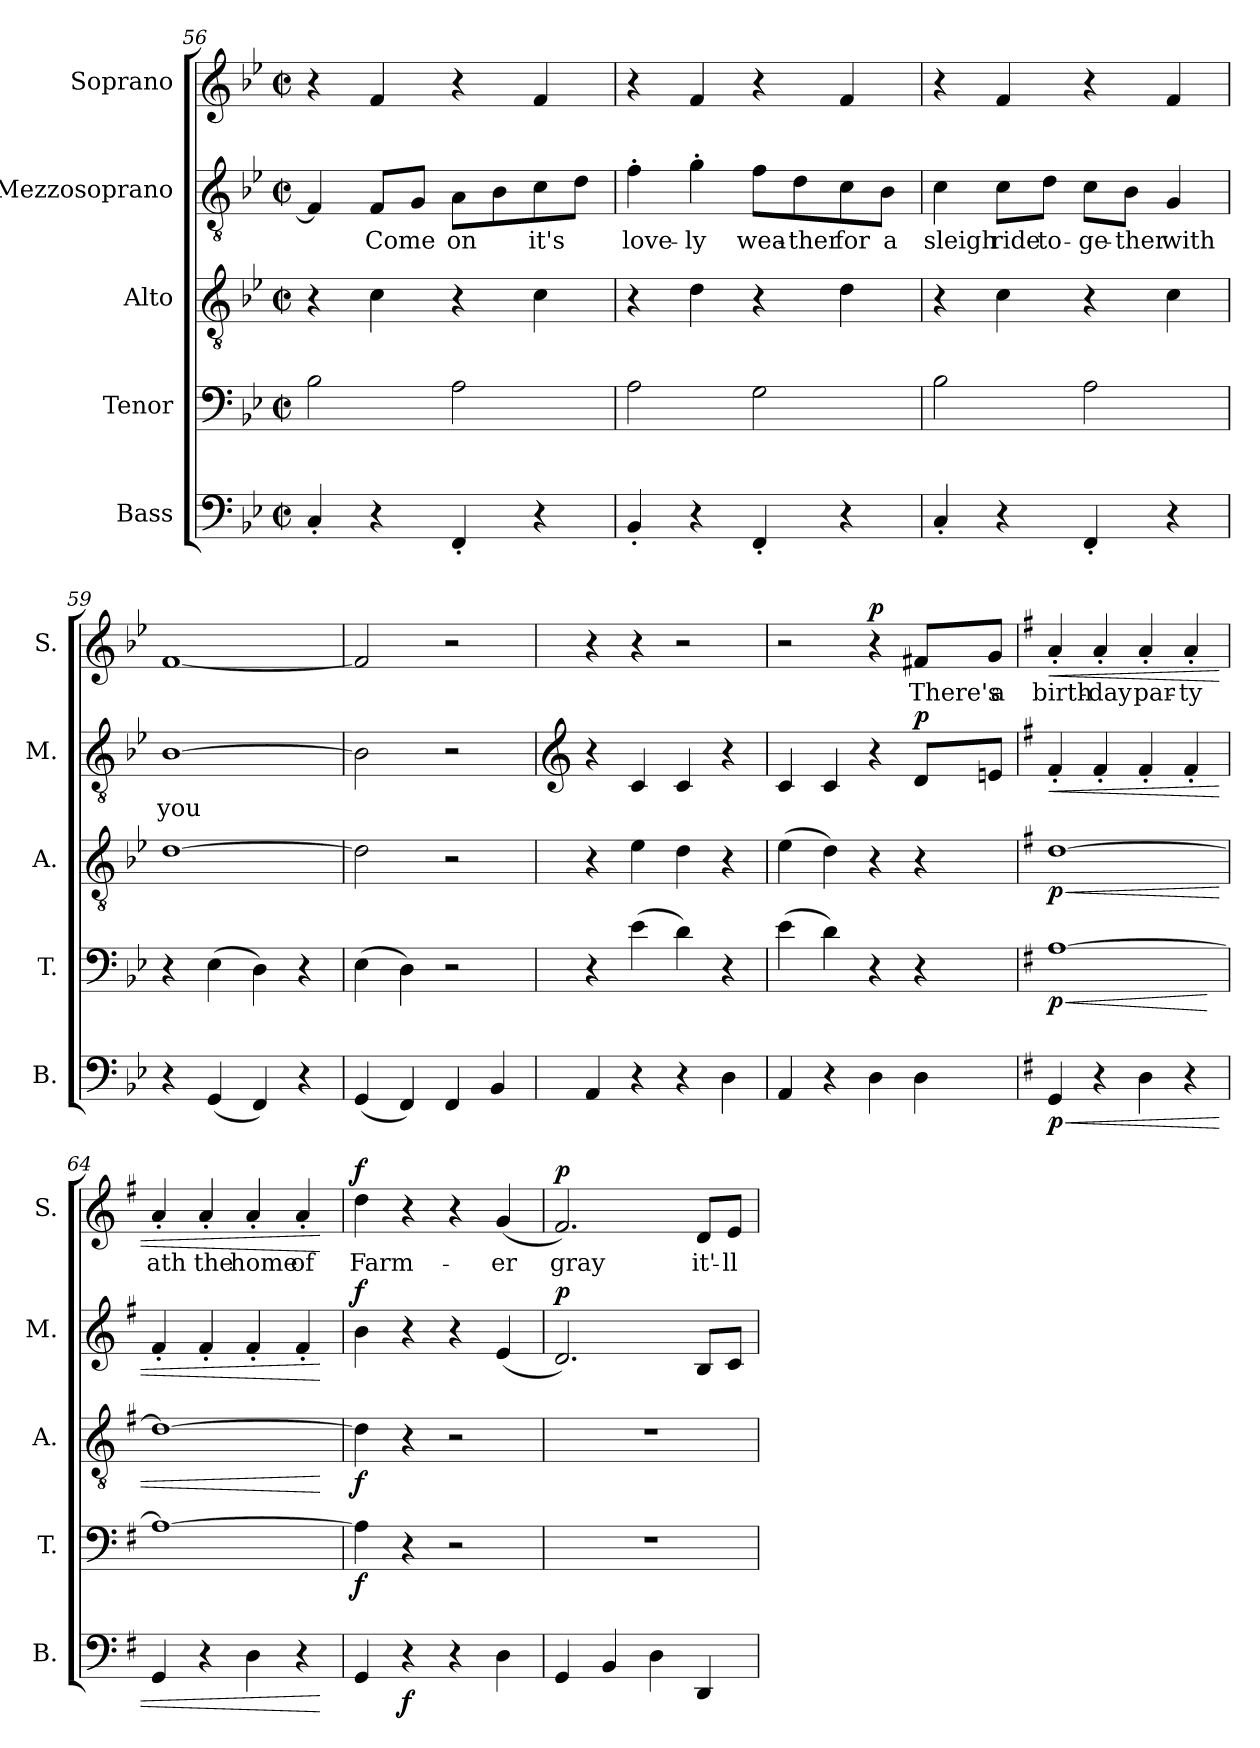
**kern	**dynam	**kern	**dynam	**kern	**dynam	**kern	**text	**dynam	**kern	**text	**dynam
*part5	*part5	*part4	*part4	*part3	*part3	*part2	*part2	*part2	*part1	*part1	*part1
*staff5	*staff5	*staff4	*staff4	*staff3	*staff3	*staff2	*staff2	*staff2	*staff1	*staff1	*staff1
*I"Bass	*	*I"Tenor	*	*I"Alto	*	*I"Mezzosoprano	*	*	*I"Soprano	*	*
*I'B.	*	*I'T.	*	*I'A.	*	*I'M.	*	*	*I'S.	*	*
*clefF4	*	*clefF4	*	*clefGv2	*	*clefGv2	*	*	*clefG2	*	*
*k[b-e-]	*	*k[b-e-]	*	*k[b-e-]	*	*k[b-e-]	*	*	*k[b-e-]	*	*
*M4/4	*	*M4/4	*	*M4/4	*	*M4/4	*	*	*M4/4	*	*
*met(c|)	*	*met(c|)	*	*met(c|)	*	*met(c|)	*	*	*met(c|)	*	*
=56	=56	=56	=56	=56	=56	=56	=56	=56	=56	=56	=56
4C'/	.	2B-\	.	4r	.	4F/]	.	.	4r	.	.
4r	.	.	.	4c\	.	8F/L	Come	.	4f/	.	.
.	.	.	.	.	.	8G/J	.	.	.	.	.
4FF'/	.	2A\	.	4r	.	8A\L	on	.	4r	.	.
.	.	.	.	.	.	8B-\	.	.	.	.	.
4r	.	.	.	4c\	.	8c\	it's	.	4f/	.	.
.	.	.	.	.	.	8d\J	.	.	.	.	.
!!LO:PB:g=z
=57	=57	=57	=57	=57	=57	=57	=57	=57	=57	=57	=57
4BB-'/	.	2A\	.	4r	.	4f'\	love-	.	4r	.	.
4r	.	.	.	4d\	.	4g'\	-ly	.	4f/	.	.
4FF'/	.	2G\	.	4r	.	8f\L	wea-	.	4r	.	.
.	.	.	.	.	.	8d\	-ther	.	.	.	.
4r	.	.	.	4d\	.	8c\	for	.	4f/	.	.
.	.	.	.	.	.	8B-\J	a	.	.	.	.
=58	=58	=58	=58	=58	=58	=58	=58	=58	=58	=58	=58
4C'/	.	2B-\	.	4r	.	4c\	sleigh	.	4r	.	.
4r	.	.	.	4c\	.	8c\L	ride	.	4f/	.	.
.	.	.	.	.	.	8d\J	to-	.	.	.	.
4FF'/	.	2A\	.	4r	.	8c\L	-ge-	.	4r	.	.
.	.	.	.	.	.	8B-\J	-ther	.	.	.	.
4r	.	.	.	4c\	.	4G/	with	.	4f/	.	.
=59	=59	=59	=59	=59	=59	=59	=59	=59	=59	=59	=59
4r	.	4r	.	[1d	.	[1B-	you	.	[1f	.	.
(4GG/	.	(4E-\	.	.	.	.	.	.	.	.	.
4FF/)	.	4D\)	.	.	.	.	.	.	.	.	.
4r	.	4r	.	.	.	.	.	.	.	.	.
=60	=60	=60	=60	=60	=60	=60	=60	=60	=60	=60	=60
(4GG/	.	(4E-\	.	2d\]	.	2B-\]	.	.	2f/]	.	.
4FF/)	.	4D\)	.	.	.	.	.	.	.	.	.
4FF/	.	2r	.	2r	.	2r	.	.	2r	.	.
4BB-/	.	.	.	.	.	.	.	.	.	.	.
=61	=61	=61	=61	=61	=61	=61	=61	=61	=61	=61	=61
*	*	*	*	*	*	*clefG2	*	*	*	*	*
4AA/	.	4r	.	4r	.	4r	.	.	4r	.	.
4r	.	(4e-\	.	4e-\	.	4c/	.	.	4r	.	.
4r	.	4d\)	.	4d\	.	4c/	.	.	2r	.	.
4D\	.	4r	.	4r	.	4r	.	.	.	.	.
!!LO:LB:g=z
=62	=62	=62	=62	=62	=62	=62	=62	=62	=62	=62	=62
4AA/	.	(4e-\	.	(4e-\	.	4c/	.	.	2r	.	.
4r	.	4d\)	.	4d\)	.	4c/	.	.	.	.	.
!	!	!	!	!	!	!	!	!	!	!	!LO:DY:b
4D\	.	4r	.	4r	.	4r	.	.	4r	.	p
!	!	!	!	!	!	!	!	!LO:DY:b	!	!	!
4D\	.	4r	.	4r	.	8d/L	.	p	8f#X/L	There's	.
.	.	.	.	.	.	8en/J	.	.	8g/J	a	.
=63	=63	=63	=63	=63	=63	=63	=63	=63	=63	=63	=63
*k[f#]	*	*k[f#]	*	*k[f#]	*	*k[f#]	*	*	*k[f#]	*	*
!	!LO:HP:b	!	!LO:HP:b	!	!LO:HP:b	!	!	!	!	!	!
!	!LO:DY:n=1:b	!	!LO:DY:n=1:b	!	!LO:HP:n=1:b	!	!	!LO:HP:b	!	!	!LO:HP:b
!	!	!	!	!	!LO:DY:n=1:b	!	!	!	!	!	!
4GG/	< p	[1A	< p	[1d	< < p	4f#'/	.	<	4a'/	birth-	<
4r	.	.	.	.	.	4f#'/	.	.	4a'/	-day	.
4D\	.	.	.	.	.	4f#'/	.	.	4a'/	par-	.
4r	.	.	.	.	.	4f#'/	.	.	4a'/	-ty	.
.	.	.	[	.	.	.	.	.	.	.	.
=64	=64	=64	=64	=64	=64	=64	=64	=64	=64	=64	=64
4GG/	.	1A_	.	1d_	.	4f#'/	.	.	4a'/	ath	.
4r	.	.	.	.	.	4f#'/	.	.	4a'/	the	.
4D\	.	.	.	.	.	4f#'/	.	.	4a'/	home	.
4r	.	.	.	.	.	4f#'/	.	.	4a'/	of	.
.	[	.	.	.	[	.	.	[	.	.	[
=65	=65	=65	=65	=65	=65	=65	=65	=65	=65	=65	=65
!	!	!	!LO:DY:b	!	!LO:DY:b	!	!	!LO:DY:b	!	!	!LO:DY:a
4GG/	.	4A\]	f	4d\]	f	4b\	.	f	4dd\	Farm-	f
!	!LO:DY:b	!	!	!	!	!	!	!	!	!	!
4r	f	4r	.	4r	.	4r	.	.	4r	.	.
4r	.	2r	.	2r	.	4r	.	.	4r	.	.
4D\	.	.	.	.	.	(4e/	.	.	(4g/	-er	.
.	.	.	.	.	[	.	.	.	.	.	.
=66	=66	=66	=66	=66	=66	=66	=66	=66	=66	=66	=66
!	!	!	!	!	!	!	!	!LO:DY:b	!	!	!LO:DY:a
4GG/	.	1r	.	1r	.	2.d/)	.	p	2.f#/)	gray	p
4BB/	.	.	.	.	.	.	.	.	.	.	.
4D\	.	.	.	.	.	.	.	.	.	.	.
4DD/	.	.	.	.	.	8B/L	.	.	8d/L	it'-	.
.	.	.	.	.	.	8c/J	.	.	8e/J	-ll	.
=	=	=	=	=	=	=	=	=	=	=	=
*-	*-	*-	*-	*-	*-	*-	*-	*-	*-	*-	*-
